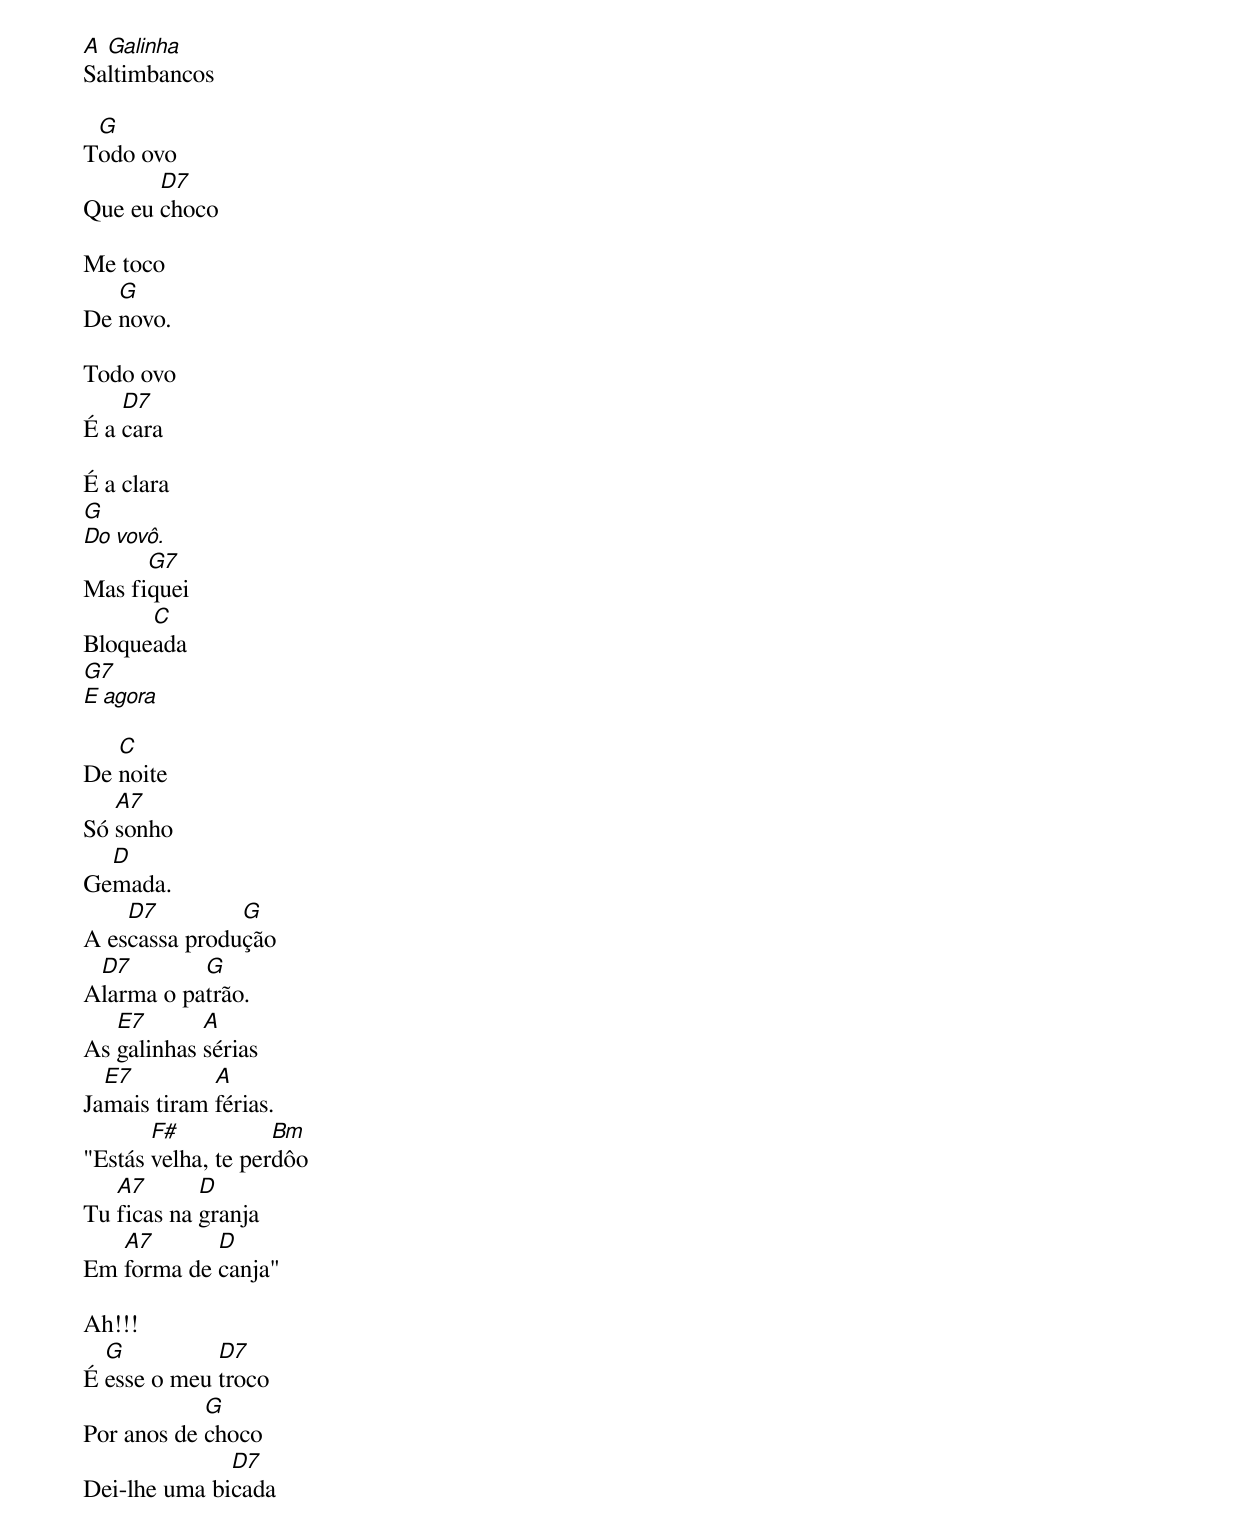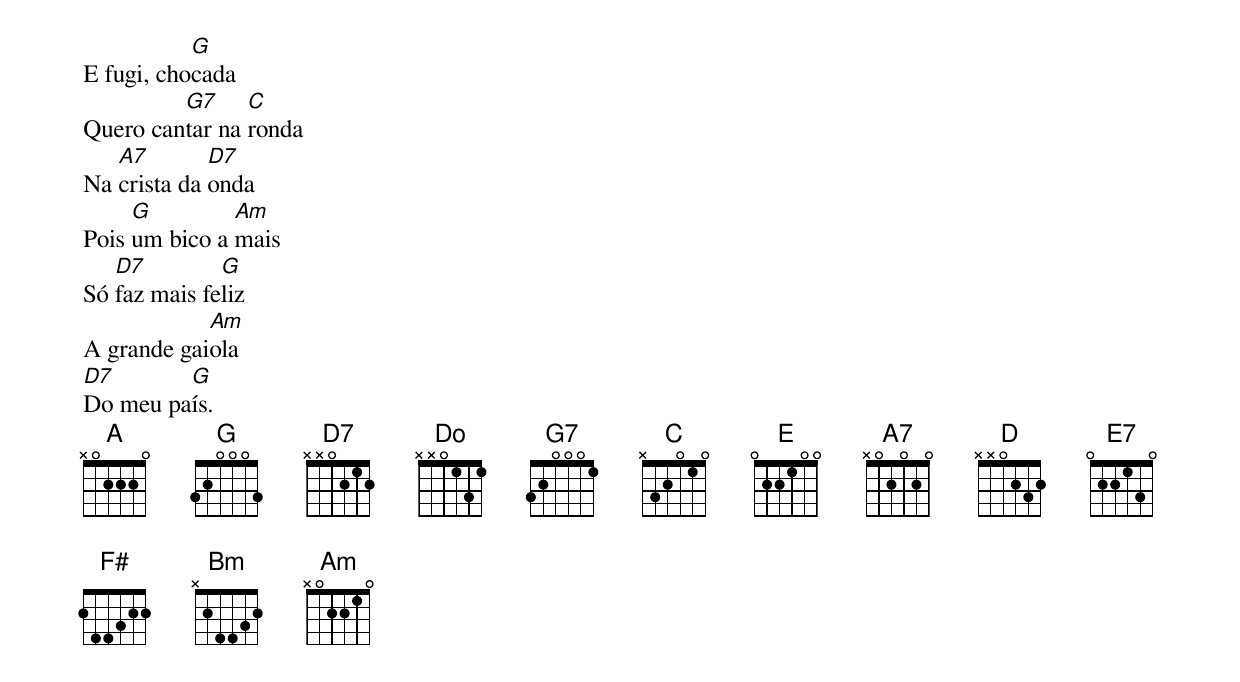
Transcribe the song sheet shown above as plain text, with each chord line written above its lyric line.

A Galinha
Saltimbancos

 G
Todo ovo
       D7
Que eu choco

Me toco
   G
De novo.

Todo ovo
    D7
É a cara

É a clara
   G
Do vovô.
      G7
Mas fiquei
      C
Bloqueada
   G7
E agora

   C
De noite
   A7
Só sonho
  D
Gemada.
    D7         G
A escassa produção
 D7        G
Alarma o patrão.
   E7       A
As galinhas sérias
  E7         A
Jamais tiram férias.
       F#           Bm
"Estás velha, te perdôo
   A7       D
Tu ficas na granja
   A7       D
Em forma de canja"

Ah!!!
  G          D7
É esse o meu troco
            G
Por anos de choco
              D7
Dei-lhe uma bicada
           G
E fugi, chocada
         G7     C
Quero cantar na ronda
   A7        D7
Na crista da onda
     G         Am
Pois um bico a mais
   D7         G
Só faz mais feliz
            Am
A grande gaiola
D7       G
Do meu país.
